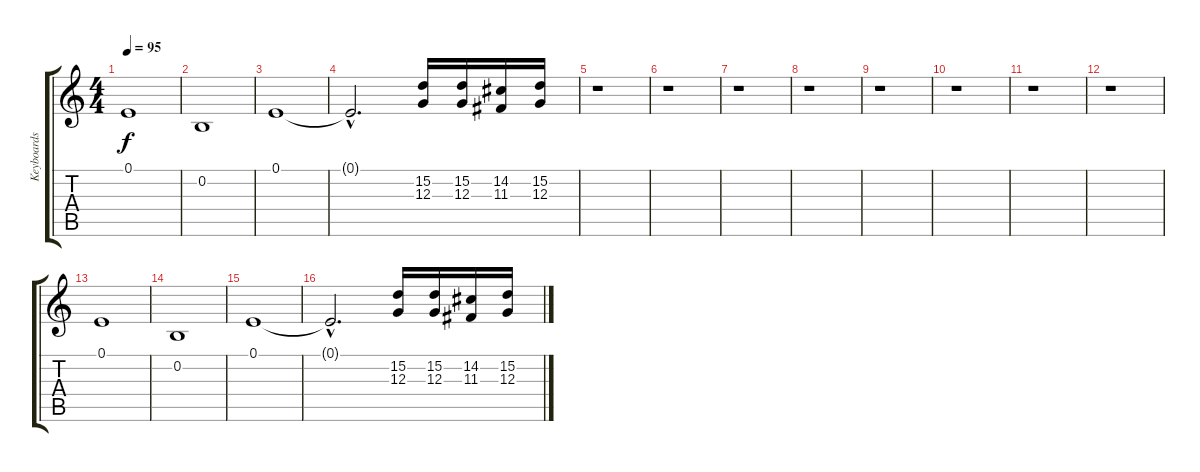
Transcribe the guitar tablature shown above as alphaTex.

\track ("Keyboards" "Keyboards") {instrument churchorgan}
\staff {score tabs}
\tuning (E4 B3 G3 D3 A2 E2) {hide}
\ts (4 4)
\tempo 95
\clef g2
\ks c
0.1.1{dy f instrument churchorgan} |
0.2.1 |
0.1.1 |
0.1{hac t}.2{d} (15.2 12.3).16 (15.2 12.3).16 (14.2 11.3).16 (15.2 12.3).16 |
r.1 |
r.1 |
r.1 |
r.1 |
r.1 |
r.1 |
r.1 |
r.1 |
0.1.1 |
0.2.1 |
0.1.1 |
0.1{hac t}.2{d} (15.2 12.3).16 (15.2 12.3).16 (14.2 11.3).16 (15.2 12.3).16
